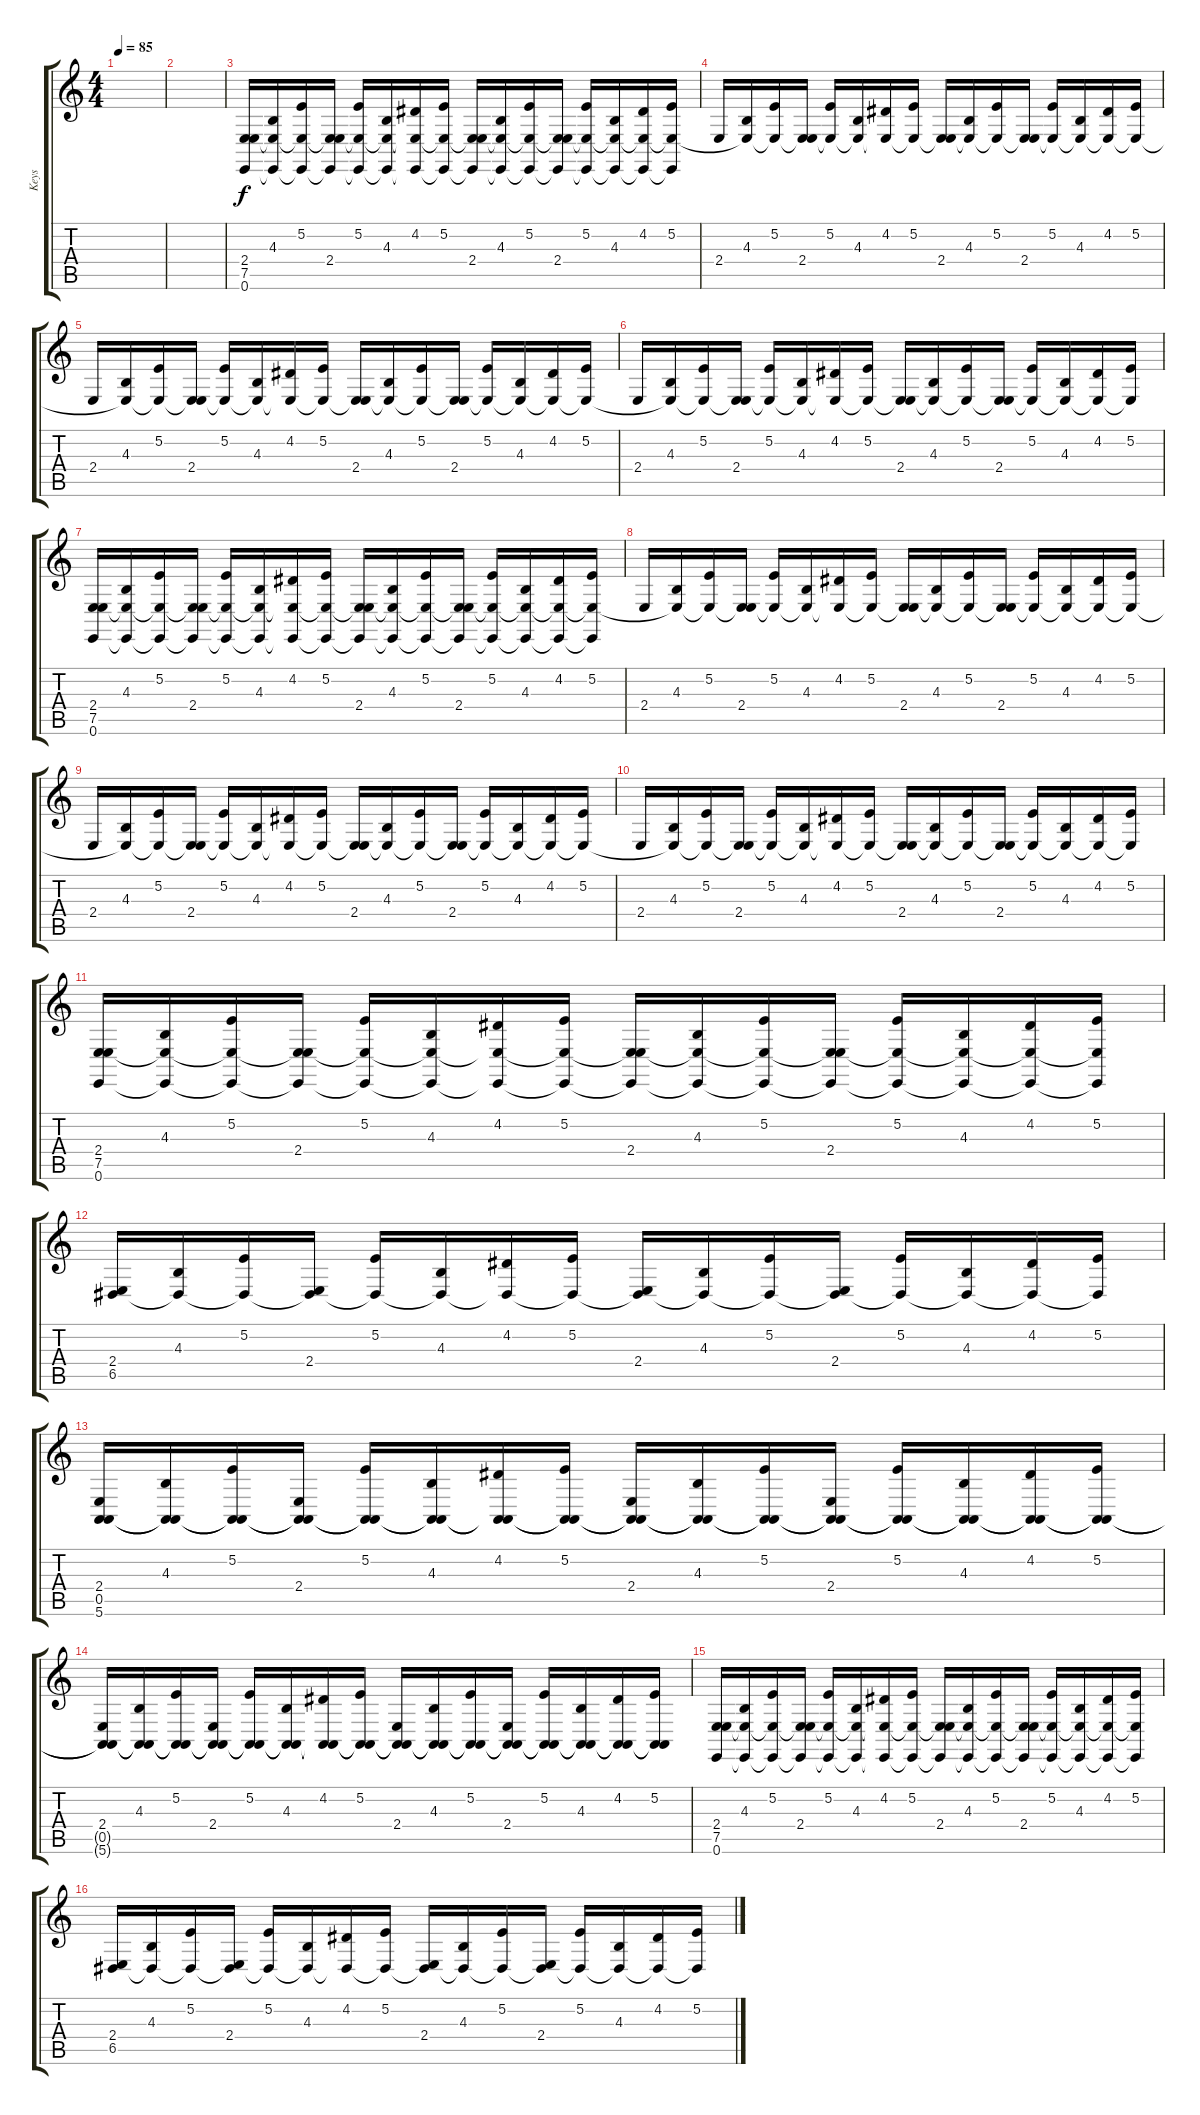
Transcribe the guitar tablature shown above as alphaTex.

\track ("Keys" "Keys") {instrument drawbarorgan}
\staff {score tabs}
\tuning (E4 B3 G3 D3 A2 E2) {hide}
\ts (4 4)
\tempo 85
\clef g2
\ks c
|
|
(2.4 7.5 0.6).16{volume 11 instrument electricpiano2} (4.3 7.5{t} 0.6{t}).16 (5.2 7.5{t} 0.6{t}).16 (2.4 7.5{t} 0.6{t}).16 (5.2 7.5{t} 0.6{t}).16 (4.3 7.5{t} 0.6{t}).16 (4.2 7.5{t} 0.6{t}).16 (5.2 7.5{t} 0.6{t}).16 (2.4 7.5{t} 0.6{t}).16 (4.3 7.5{t} 0.6{t}).16 (5.2 7.5{t} 0.6{t}).16 (2.4 7.5{t} 0.6{t}).16 (5.2 7.5{t} 0.6{t}).16 (4.3 7.5{t} 0.6{t}).16 (4.2 7.5{t} 0.6{t}).16 (5.2 7.5{t} 0.6{t}).16 |
2.4.16{instrument electricpiano2} (4.3 7.5{t}).16 (5.2 7.5{t}).16 (2.4 7.5{t}).16 (5.2 7.5{t}).16 (4.3 7.5{t}).16 (4.2 7.5{t}).16 (5.2 7.5{t}).16 (2.4 7.5{t}).16 (4.3 7.5{t}).16 (5.2 7.5{t}).16 (2.4 7.5{t}).16 (5.2 7.5{t}).16 (4.3 7.5{t}).16 (4.2 7.5{t}).16 (5.2 7.5{t}).16 |
2.4.16{instrument electricpiano2} (4.3 7.5{t}).16 (5.2 7.5{t}).16 (2.4 7.5{t}).16 (5.2 7.5{t}).16 (4.3 7.5{t}).16 (4.2 7.5{t}).16 (5.2 7.5{t}).16 (2.4 7.5{t}).16 (4.3 7.5{t}).16 (5.2 7.5{t}).16 (2.4 7.5{t}).16 (5.2 7.5{t}).16 (4.3 7.5{t}).16 (4.2 7.5{t}).16 (5.2 7.5{t}).16 |
2.4.16{instrument electricpiano2} (4.3 7.5{t}).16 (5.2 7.5{t}).16 (2.4 7.5{t}).16 (5.2 7.5{t}).16 (4.3 7.5{t}).16 (4.2 7.5{t}).16 (5.2 7.5{t}).16 (2.4 7.5{t}).16 (4.3 7.5{t}).16 (5.2 7.5{t}).16 (2.4 7.5{t}).16 (5.2 7.5{t}).16 (4.3 7.5{t}).16 (4.2 7.5{t}).16 (5.2 7.5{t}).16 |
(2.4 7.5 0.6).16{instrument electricpiano2} (4.3 7.5{t} 0.6{t}).16 (5.2 7.5{t} 0.6{t}).16 (2.4 7.5{t} 0.6{t}).16 (5.2 7.5{t} 0.6{t}).16 (4.3 7.5{t} 0.6{t}).16 (4.2 7.5{t} 0.6{t}).16 (5.2 7.5{t} 0.6{t}).16 (2.4 7.5{t} 0.6{t}).16 (4.3 7.5{t} 0.6{t}).16 (5.2 7.5{t} 0.6{t}).16 (2.4 7.5{t} 0.6{t}).16 (5.2 7.5{t} 0.6{t}).16 (4.3 7.5{t} 0.6{t}).16 (4.2 7.5{t} 0.6{t}).16 (5.2 7.5{t} 0.6{t}).16 |
2.4.16{instrument electricpiano2} (4.3 7.5{t}).16 (5.2 7.5{t}).16 (2.4 7.5{t}).16 (5.2 7.5{t}).16 (4.3 7.5{t}).16 (4.2 7.5{t}).16 (5.2 7.5{t}).16 (2.4 7.5{t}).16 (4.3 7.5{t}).16 (5.2 7.5{t}).16 (2.4 7.5{t}).16 (5.2 7.5{t}).16 (4.3 7.5{t}).16 (4.2 7.5{t}).16 (5.2 7.5{t}).16 |
2.4.16{instrument electricpiano2} (4.3 7.5{t}).16 (5.2 7.5{t}).16 (2.4 7.5{t}).16 (5.2 7.5{t}).16 (4.3 7.5{t}).16 (4.2 7.5{t}).16 (5.2 7.5{t}).16 (2.4 7.5{t}).16 (4.3 7.5{t}).16 (5.2 7.5{t}).16 (2.4 7.5{t}).16 (5.2 7.5{t}).16 (4.3 7.5{t}).16 (4.2 7.5{t}).16 (5.2 7.5{t}).16 |
2.4.16{instrument electricpiano2} (4.3 7.5{t}).16 (5.2 7.5{t}).16 (2.4 7.5{t}).16 (5.2 7.5{t}).16 (4.3 7.5{t}).16 (4.2 7.5{t}).16 (5.2 7.5{t}).16 (2.4 7.5{t}).16 (4.3 7.5{t}).16 (5.2 7.5{t}).16 (2.4 7.5{t}).16 (5.2 7.5{t}).16 (4.3 7.5{t}).16 (4.2 7.5{t}).16 (5.2 7.5{t}).16 |
(2.4 7.5 0.6).16{instrument electricpiano2} (4.3 7.5{t} 0.6{t}).16 (5.2 7.5{t} 0.6{t}).16 (2.4 7.5{t} 0.6{t}).16 (5.2 7.5{t} 0.6{t}).16 (4.3 7.5{t} 0.6{t}).16 (4.2 7.5{t} 0.6{t}).16 (5.2 7.5{t} 0.6{t}).16 (2.4 7.5{t} 0.6{t}).16 (4.3 7.5{t} 0.6{t}).16 (5.2 7.5{t} 0.6{t}).16 (2.4 7.5{t} 0.6{t}).16 (5.2 7.5{t} 0.6{t}).16 (4.3 7.5{t} 0.6{t}).16 (4.2 7.5{t} 0.6{t}).16 (5.2 7.5{t} 0.6{t}).16 |
(2.4 6.5).16{instrument electricpiano2} (4.3 6.5{t}).16 (5.2 6.5{t}).16 (2.4 6.5{t}).16 (5.2 6.5{t}).16 (4.3 6.5{t}).16 (4.2 6.5{t}).16 (5.2 6.5{t}).16 (2.4 6.5{t}).16 (4.3 6.5{t}).16 (5.2 6.5{t}).16 (2.4 6.5{t}).16 (5.2 6.5{t}).16 (4.3 6.5{t}).16 (4.2 6.5{t}).16 (5.2 6.5{t}).16 |
(2.4 0.5 5.6).16{instrument electricpiano2} (4.3 0.5{t} 5.6{t}).16 (5.2 0.5{t} 5.6{t}).16 (2.4 0.5{t} 5.6{t}).16 (5.2 0.5{t} 5.6{t}).16 (4.3 0.5{t} 5.6{t}).16 (4.2 0.5{t} 5.6{t}).16 (5.2 0.5{t} 5.6{t}).16 (2.4 0.5{t} 5.6{t}).16 (4.3 0.5{t} 5.6{t}).16 (5.2 0.5{t} 5.6{t}).16 (2.4 0.5{t} 5.6{t}).16 (5.2 0.5{t} 5.6{t}).16 (4.3 0.5{t} 5.6{t}).16 (4.2 0.5{t} 5.6{t}).16 (5.2 0.5{t} 5.6{t}).16 |
(2.4 0.5{t} 5.6{t}).16{instrument electricpiano2} (4.3 0.5{t} 5.6{t}).16 (5.2 0.5{t} 5.6{t}).16 (2.4 0.5{t} 5.6{t}).16 (5.2 0.5{t} 5.6{t}).16 (4.3 0.5{t} 5.6{t}).16 (4.2 0.5{t} 5.6{t}).16 (5.2 0.5{t} 5.6{t}).16 (2.4 0.5{t} 5.6{t}).16 (4.3 0.5{t} 5.6{t}).16 (5.2 0.5{t} 5.6{t}).16 (2.4 0.5{t} 5.6{t}).16 (5.2 0.5{t} 5.6{t}).16 (4.3 0.5{t} 5.6{t}).16 (4.2 0.5{t} 5.6{t}).16 (5.2 0.5{t} 5.6{t}).16 |
(2.4 7.5 0.6).16{instrument electricpiano2} (4.3 7.5{t} 0.6{t}).16 (5.2 7.5{t} 0.6{t}).16 (2.4 7.5{t} 0.6{t}).16 (5.2 7.5{t} 0.6{t}).16 (4.3 7.5{t} 0.6{t}).16 (4.2 7.5{t} 0.6{t}).16 (5.2 7.5{t} 0.6{t}).16 (2.4 7.5{t} 0.6{t}).16 (4.3 7.5{t} 0.6{t}).16 (5.2 7.5{t} 0.6{t}).16 (2.4 7.5{t} 0.6{t}).16 (5.2 7.5{t} 0.6{t}).16 (4.3 7.5{t} 0.6{t}).16 (4.2 7.5{t} 0.6{t}).16 (5.2 7.5{t} 0.6{t}).16 |
(2.4 6.5).16{instrument electricpiano2} (4.3 6.5{t}).16 (5.2 6.5{t}).16 (2.4 6.5{t}).16 (5.2 6.5{t}).16 (4.3 6.5{t}).16 (4.2 6.5{t}).16 (5.2 6.5{t}).16 (2.4 6.5{t}).16 (4.3 6.5{t}).16 (5.2 6.5{t}).16 (2.4 6.5{t}).16 (5.2 6.5{t}).16 (4.3 6.5{t}).16 (4.2 6.5{t}).16 (5.2 6.5{t}).16
